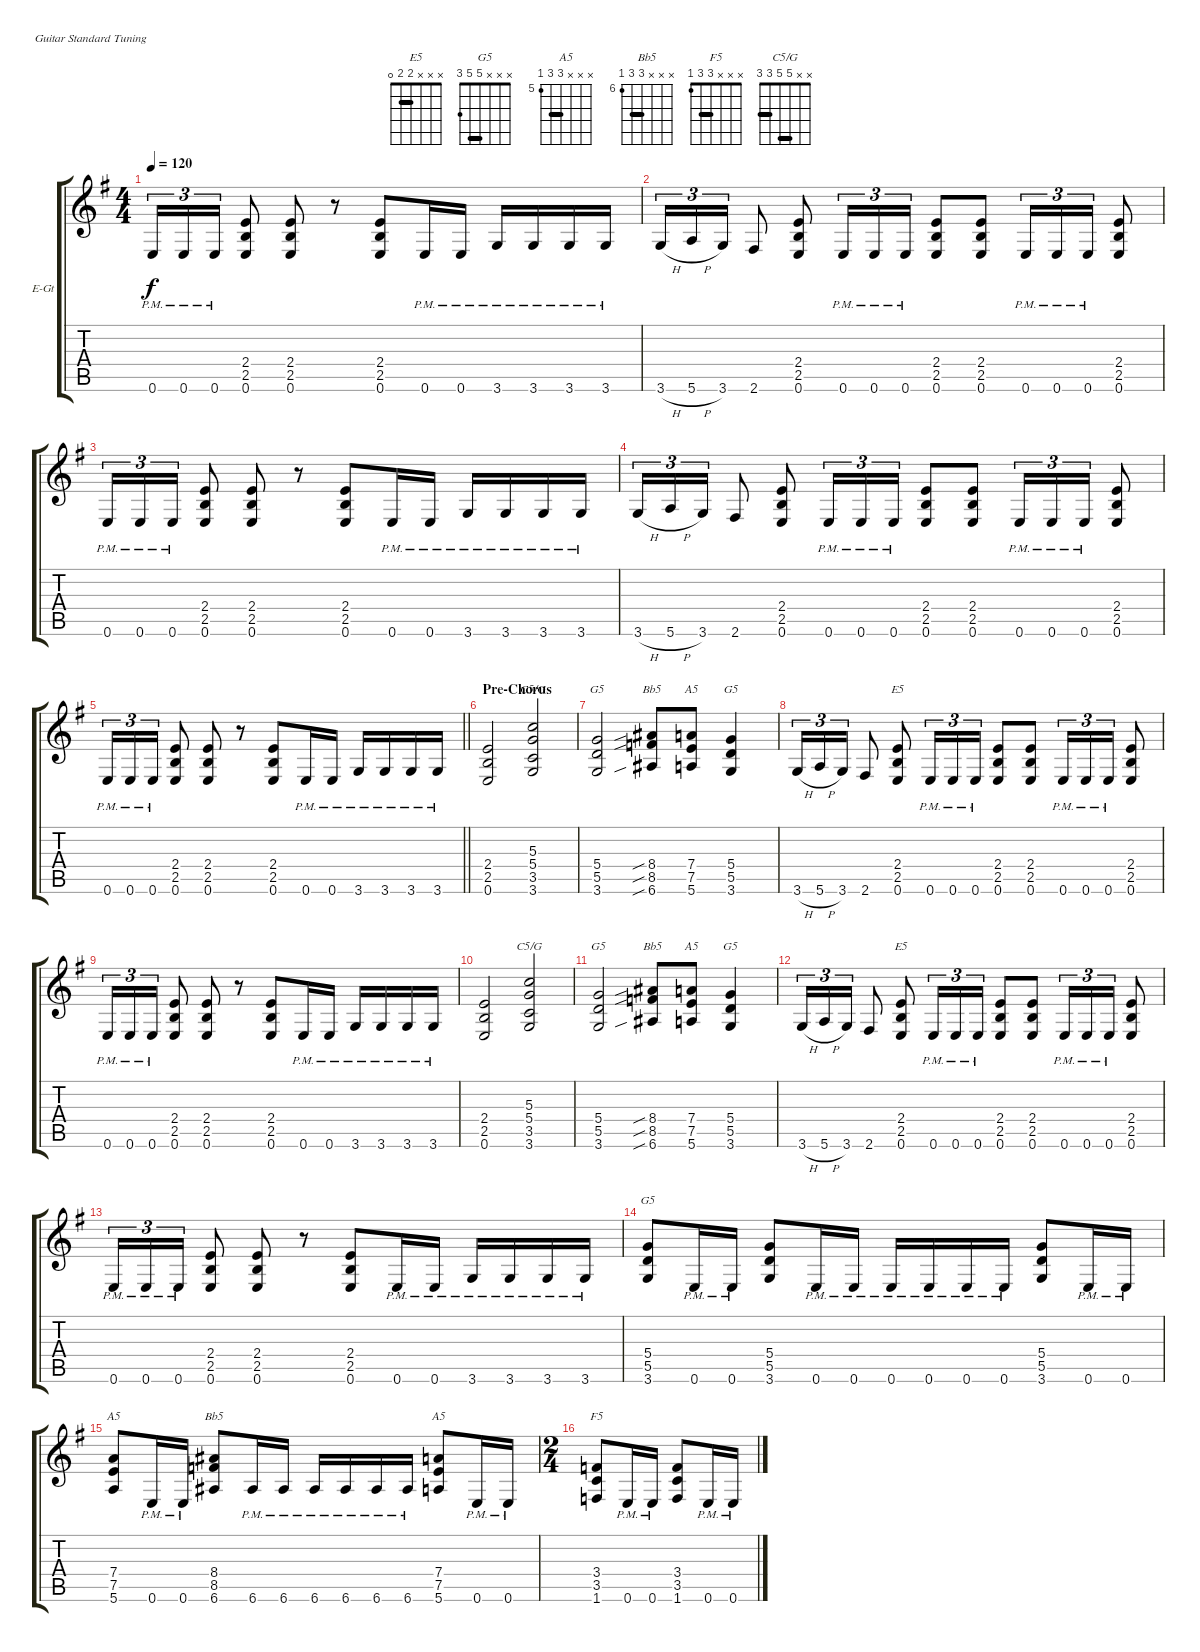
\defaultSystemsLayout 4
\bracketExtendMode groupsimilarinstruments
\firstSystemTrackNameOrientation horizontal
\otherSystemsTrackNameOrientation horizontal
\track ("Guitar 2" "E-Gt") {instrument distortionguitar}
\staff {score tabs}
\tuning (E4 B3 G3 D3 A2 E2)
\chord ("E5" x x x 2 2 0) {barre 2}
\chord ("G5" x x x 5 5 3) {barre 5}
\chord ("A5" x x x 7 7 5) {firstfret 5 barre 7}
\chord ("Bb5" x x x 8 8 6) {firstfret 6 barre 8}
\chord ("F5" x x x 3 3 1) {barre 3}
\chord ("C5/G" x x 5 5 3 3) {barre (3 5)}
\ts (4 4)
\tempo 120
\clef g2
\ks g
0.6{pm}.16{tu (3 2) dy f} 0.6{pm}.16{tu (3 2)} 0.6{pm}.16{tu (3 2)} (0.6 2.4 2.5).8 (0.6 2.4 2.5).8 r.8 (0.6 2.5 2.4).8 0.6{pm}.16 0.6{pm}.16 3.6{pm}.16 3.6{pm}.16 3.6{pm}.16 3.6{pm}.16 |
3.6{h}.16{tu (3 2)} 5.6{h}.16{tu (3 2)} 3.6.16{tu (3 2)} 2.6.8 (0.6 2.5 2.4).8 0.6{pm}.16{tu (3 2)} 0.6{pm}.16{tu (3 2)} 0.6{pm}.16{tu (3 2)} (0.6 2.4 2.5).8 (0.6 2.5 2.4).8 0.6{pm}.16{tu (3 2)} 0.6{pm}.16{tu (3 2)} 0.6{pm}.16{tu (3 2)} (0.6 2.5 2.4).8 |
0.6{pm}.16{tu (3 2)} 0.6{pm}.16{tu (3 2)} 0.6{pm}.16{tu (3 2)} (0.6 2.4 2.5).8 (0.6 2.4 2.5).8 r.8 (0.6 2.5 2.4).8 0.6{pm}.16 0.6{pm}.16 3.6{pm}.16 3.6{pm}.16 3.6{pm}.16 3.6{pm}.16 |
3.6{h}.16{tu (3 2)} 5.6{h}.16{tu (3 2)} 3.6.16{tu (3 2)} 2.6.8 (0.6 2.5 2.4).8 0.6{pm}.16{tu (3 2)} 0.6{pm}.16{tu (3 2)} 0.6{pm}.16{tu (3 2)} (0.6 2.4 2.5).8 (0.6 2.5 2.4).8 0.6{pm}.16{tu (3 2)} 0.6{pm}.16{tu (3 2)} 0.6{pm}.16{tu (3 2)} (0.6 2.5 2.4).8 |
\barLineRight lightlight
0.6{pm}.16{tu (3 2)} 0.6{pm}.16{tu (3 2)} 0.6{pm}.16{tu (3 2)} (0.6 2.4 2.5).8 (0.6 2.4 2.5).8 r.8 (0.6 2.5 2.4).8 0.6{pm}.16 0.6{pm}.16 3.6{pm}.16 3.6{pm}.16 3.6{pm}.16 3.6{pm}.16 |
\section ("" "Pre-Chorus")
(0.6 2.5 2.4).2 (3.6 3.5 5.4 5.3).2{ch "C5/G"} |
(3.6 5.5 5.4).2{ch "G5"} (8.4{sib} 8.5{sib} 6.6{sib}).8{ch "Bb5"} (7.4 7.5 5.6).8{ch "A5"} (3.6 5.5 5.4).4{ch "G5"} |
3.6{h}.16{tu (3 2)} 5.6{h}.16{tu (3 2)} 3.6.16{tu (3 2)} 2.6.8 (0.6 2.5 2.4).8{ch "E5"} 0.6{pm}.16{tu (3 2)} 0.6{pm}.16{tu (3 2)} 0.6{pm}.16{tu (3 2)} (0.6 2.4 2.5).8 (0.6 2.5 2.4).8 0.6{pm}.16{tu (3 2)} 0.6{pm}.16{tu (3 2)} 0.6{pm}.16{tu (3 2)} (0.6 2.5 2.4).8 |
0.6{pm}.16{tu (3 2)} 0.6{pm}.16{tu (3 2)} 0.6{pm}.16{tu (3 2)} (0.6 2.4 2.5).8 (0.6 2.4 2.5).8 r.8 (0.6 2.5 2.4).8 0.6{pm}.16 0.6{pm}.16 3.6{pm}.16 3.6{pm}.16 3.6{pm}.16 3.6{pm}.16 |
(0.6 2.5 2.4).2 (3.6 3.5 5.4 5.3).2{ch "C5/G"} |
(3.6 5.5 5.4).2{ch "G5"} (8.4{sib} 8.5{sib} 6.6{sib}).8{ch "Bb5"} (7.4 7.5 5.6).8{ch "A5"} (3.6 5.5 5.4).4{ch "G5"} |
3.6{h}.16{tu (3 2)} 5.6{h}.16{tu (3 2)} 3.6.16{tu (3 2)} 2.6.8 (0.6 2.5 2.4).8{ch "E5"} 0.6{pm}.16{tu (3 2)} 0.6{pm}.16{tu (3 2)} 0.6{pm}.16{tu (3 2)} (0.6 2.4 2.5).8 (0.6 2.5 2.4).8 0.6{pm}.16{tu (3 2)} 0.6{pm}.16{tu (3 2)} 0.6{pm}.16{tu (3 2)} (0.6 2.5 2.4).8 |
0.6{pm}.16{tu (3 2)} 0.6{pm}.16{tu (3 2)} 0.6{pm}.16{tu (3 2)} (0.6 2.4 2.5).8 (0.6 2.4 2.5).8 r.8 (0.6 2.5 2.4).8 0.6{pm}.16 0.6{pm}.16 3.6{pm}.16 3.6{pm}.16 3.6{pm}.16 3.6{pm}.16 |
(3.6 5.5 5.4).8{ch "G5"} 0.6{pm}.16 0.6{pm}.16 (3.6 5.5 5.4).8 0.6{pm}.16 0.6{pm}.16 0.6{pm}.16 0.6{pm}.16 0.6{pm}.16 0.6{pm}.16 (3.6 5.5 5.4).8 0.6{pm}.16 0.6{pm}.16 |
(5.6 7.5 7.4).8{ch "A5"} 0.6{pm}.16 0.6{pm}.16 (6.6 8.5 8.4).8{ch "Bb5"} 6.6{pm}.16 6.6{pm}.16 6.6{pm}.16 6.6{pm}.16 6.6{pm}.16 6.6{pm}.16 (5.6 7.5 7.4).8{ch "A5"} 0.6{pm}.16 0.6{pm}.16 |
\ts (2 4)
(1.6 3.5 3.4).8{ch "F5"} 0.6{pm}.16 0.6{pm}.16 (1.6 3.5 3.4).8 0.6{pm}.16 0.6{pm}.16
